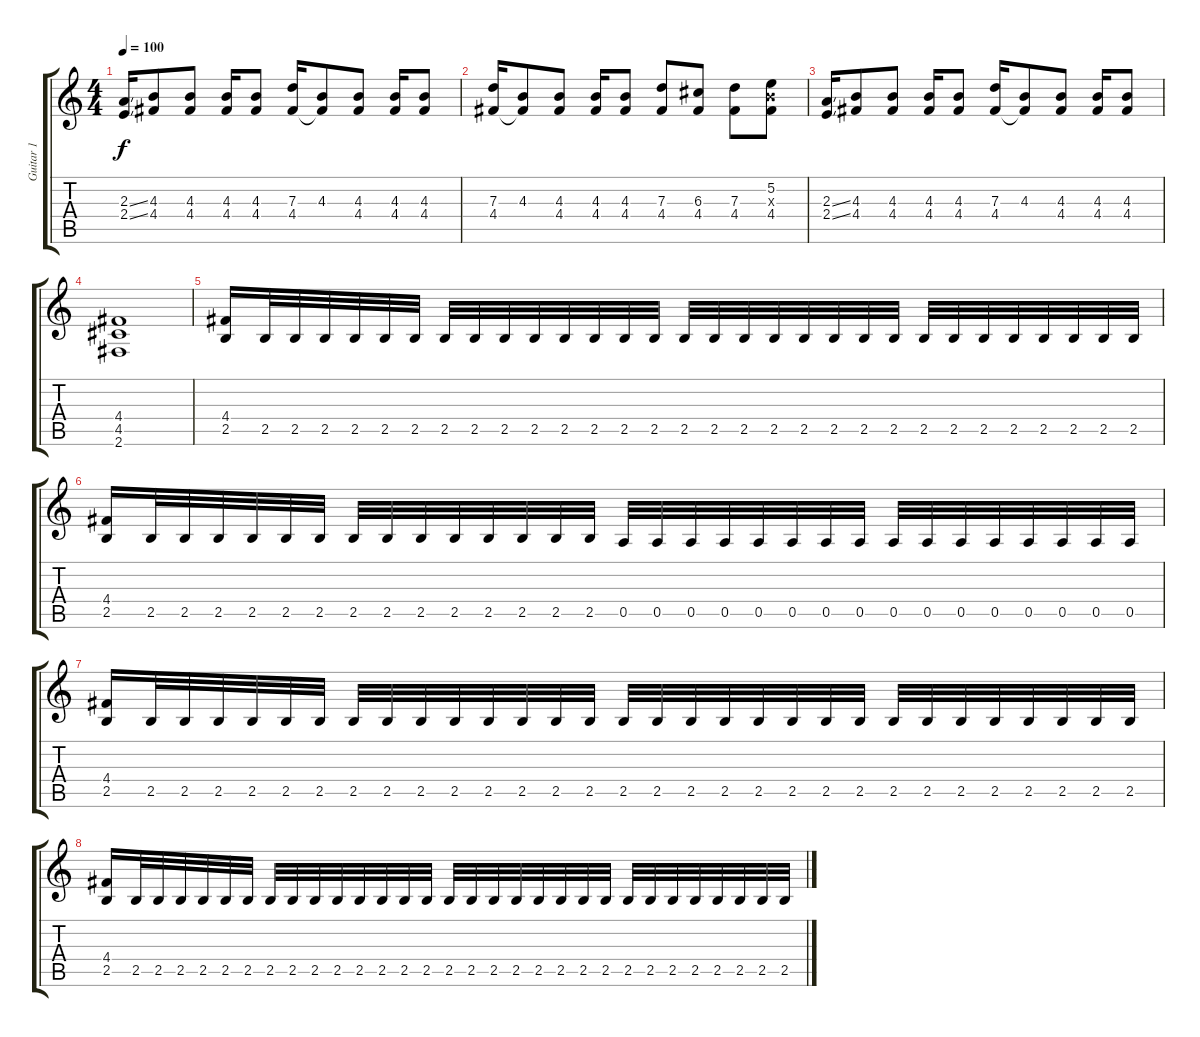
\track ("Guitar 1" "Guitar 1") {instrument overdrivenguitar}
\staff {score tabs}
\tuning (E4 B3 G3 D3 A2 E2) {hide}
\ts (4 4)
\section ("" "")
\tempo 100
\clef g2
\ks c
(2.3{ss} 2.4{ss}).16{dy f} (4.3 4.4).8 (4.3 4.4).8 (4.3 4.4).16 (4.3 4.4).8 (7.3 4.4).16 (4.3 4.4{t}).8 (4.3 4.4).8 (4.3 4.4).16 (4.3 4.4).8 |
(7.3 4.4).16 (4.3 4.4{t}).8 (4.3 4.4).8 (4.3 4.4).16 (4.3 4.4).8 (7.3 4.4).8 (6.3 4.4).8 (7.3 4.4).8 (5.2 4.3{x} 4.4).8 |
(2.3{ss} 2.4{ss}).16 (4.3 4.4).8 (4.3 4.4).8 (4.3 4.4).16 (4.3 4.4).8 (7.3 4.4).16 (4.3 4.4{t}).8 (4.3 4.4).8 (4.3 4.4).16 (4.3 4.4).8 |
(4.4 4.5 2.6).1 |
\section ("" "")
(4.4 2.5).16 2.5.32 2.5.32 2.5.32 2.5.32 2.5.32 2.5.32 2.5.32 2.5.32 2.5.32 2.5.32 2.5.32 2.5.32 2.5.32 2.5.32 2.5.32 2.5.32 2.5.32 2.5.32 2.5.32 2.5.32 2.5.32 2.5.32 2.5.32 2.5.32 2.5.32 2.5.32 2.5.32 2.5.32 2.5.32 2.5.32 |
(4.4 2.5).16 2.5.32 2.5.32 2.5.32 2.5.32 2.5.32 2.5.32 2.5.32 2.5.32 2.5.32 2.5.32 2.5.32 2.5.32 2.5.32 2.5.32 0.5.32 0.5.32 0.5.32 0.5.32 0.5.32 0.5.32 0.5.32 0.5.32 0.5.32 0.5.32 0.5.32 0.5.32 0.5.32 0.5.32 0.5.32 0.5.32 |
(4.4 2.5).16 2.5.32 2.5.32 2.5.32 2.5.32 2.5.32 2.5.32 2.5.32 2.5.32 2.5.32 2.5.32 2.5.32 2.5.32 2.5.32 2.5.32 2.5.32 2.5.32 2.5.32 2.5.32 2.5.32 2.5.32 2.5.32 2.5.32 2.5.32 2.5.32 2.5.32 2.5.32 2.5.32 2.5.32 2.5.32 2.5.32 |
(4.4 2.5).16 2.5.32 2.5.32 2.5.32 2.5.32 2.5.32 2.5.32 2.5.32 2.5.32 2.5.32 2.5.32 2.5.32 2.5.32 2.5.32 2.5.32 2.5.32 2.5.32 2.5.32 2.5.32 2.5.32 2.5.32 2.5.32 2.5.32 2.5.32 2.5.32 2.5.32 2.5.32 2.5.32 2.5.32 2.5.32 2.5.32
